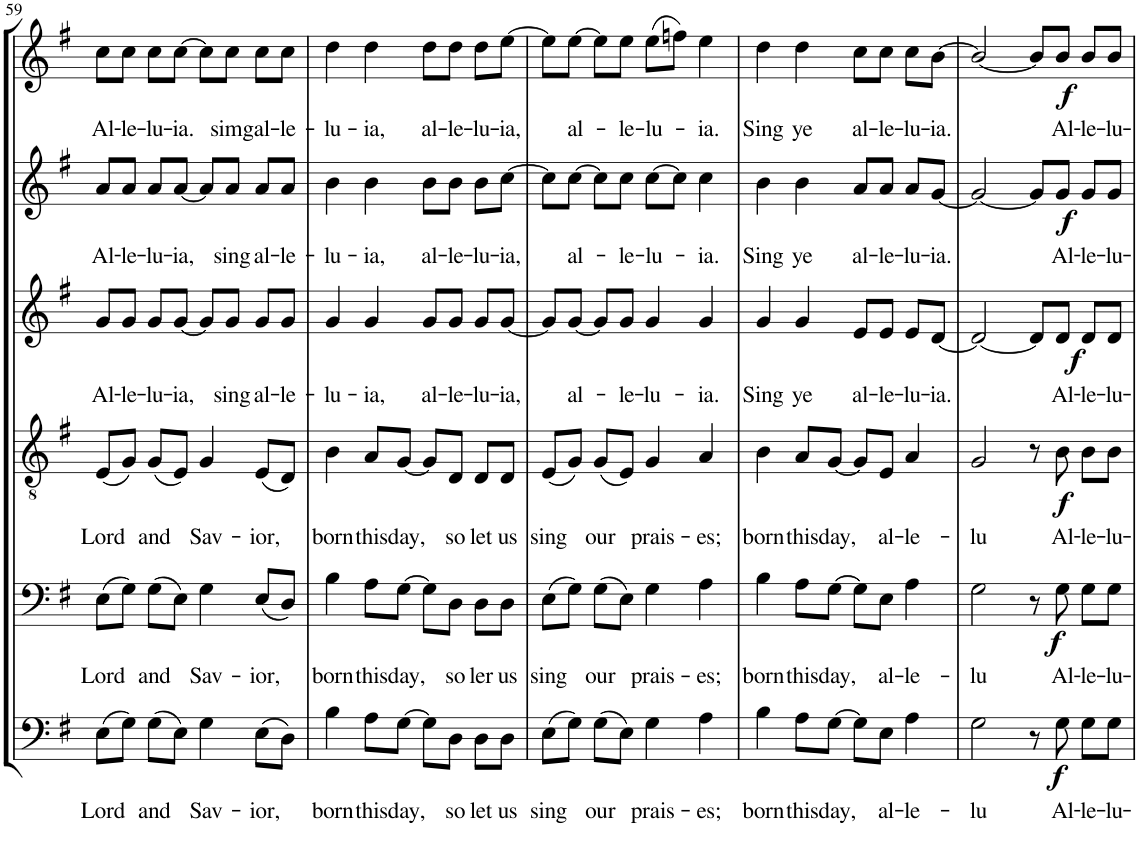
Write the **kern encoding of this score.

**kern	**text	**dynam	**kern	**text	**dynam	**kern	**text	**dynam	**kern	**text	**dynam	**kern	**text	**dynam	**kern	**text	**dynam
*part6	*part6	*part6	*part5	*part5	*part5	*part4	*part4	*part4	*part3	*part3	*part3	*part2	*part2	*part2	*part1	*part1	*part1
*staff6	*staff6	*staff6	*staff5	*staff5	*staff5	*staff4	*staff4	*staff4	*staff3	*staff3	*staff3	*staff2	*staff2	*staff2	*staff1	*staff1	*staff1
*I"Bassi I	*	*	*I"Bassi II	*	*	*I"Tenori	*	*	*I"Contralti	*	*	*I"Soprani I	*	*	*I"Soprani II	*	*
!!LO:PB:g=z
*clefF4	*	*	*clefF4	*	*	*clefGv2	*	*	*clefG2	*	*	*clefG2	*	*	*clefG2	*	*
*	*	*	*	*	*	*	*	*	*	*	*	*Trd1c2	*	*	*Trd1c2	*	*
*k[f#]	*	*	*k[f#]	*	*	*k[f#]	*	*	*k[f#]	*	*	*k[f#]	*	*	*k[f#]	*	*
*G:	*	*	*G:	*	*	*G:	*	*	*G:	*	*	*G:	*	*	*G:	*	*
*M2/2	*	*	*M2/2	*	*	*M2/2	*	*	*M2/2	*	*	*M2/2	*	*	*M2/2	*	*
*met(c|)	*	*	*met(c|)	*	*	*met(c|)	*	*	*met(c|)	*	*	*met(c|)	*	*	*met(c|)	*	*
=59	=59	=59	=59	=59	=59	=59	=59	=59	=59	=59	=59	=59	=59	=59	=59	=59	=59
!	!LO:LY:b	!	!	!LO:LY:b	!	!	!LO:LY:b	!	!	!LO:LY:b	!	!	!LO:LY:b	!	!	!LO:LY:b	!
(8E\L	Lord	.	(8E\L	Lord	.	(8E/L	Lord	.	8g/L	Al-	.	8a/L	Al-	.	8cc\L	Al-	.
!	!	!	!	!	!	!	!	!	!	!LO:LY:b	!	!	!LO:LY:b	!	!	!LO:LY:b	!
8G\J)	.	.	8G\J)	.	.	8G/J)	.	.	8g/J	-le-	.	8a/J	-le-	.	8cc\J	-le-	.
!	!LO:LY:b	!	!	!LO:LY:b	!	!	!LO:LY:b	!	!	!LO:LY:b	!	!	!LO:LY:b	!	!	!LO:LY:b	!
(8G\L	and	.	(8G\L	and	.	(8G/L	and	.	8g/L	-lu-	.	8a/L	-lu-	.	8cc\L	-lu-	.
!	!	!	!	!	!	!	!	!	!	!LO:LY:b	!	!	!LO:LY:b	!	!	!LO:LY:b	!
8E\J)	.	.	8E\J)	.	.	8E/J)	.	.	[8g/J	-ia,	.	[8a/J	-ia,	.	[8cc\J	-ia.	.
!	!LO:LY:b	!	!	!LO:LY:b	!	!	!LO:LY:b	!	!	!	!	!	!	!	!	!	!
4G\	Sav-	.	4G\	Sav-	.	4G/	Sav-	.	8g/L]	.	.	8a/L]	.	.	8cc\L]	.	.
!	!	!	!	!	!	!	!	!	!	!LO:LY:b	!	!	!LO:LY:b	!	!	!LO:LY:b	!
.	.	.	.	.	.	.	.	.	8g/J	sing	.	8a/J	sing	.	8cc\J	simg	.
!	!LO:LY:b	!	!	!LO:LY:b	!	!	!LO:LY:b	!	!	!LO:LY:b	!	!	!LO:LY:b	!	!	!LO:LY:b	!
(8E\L	-ior,	.	(8E/L	-ior,	.	(8E/L	-ior,	.	8g/L	al-	.	8a/L	al-	.	8cc\L	al-	.
!	!	!	!	!	!	!	!	!	!	!LO:LY:b	!	!	!LO:LY:b	!	!	!LO:LY:b	!
8D\J)	.	.	8D/J)	.	.	8D/J)	.	.	8g/J	-le-	.	8a/J	-le-	.	8cc\J	-le-	.
=60	=60	=60	=60	=60	=60	=60	=60	=60	=60	=60	=60	=60	=60	=60	=60	=60	=60
!	!LO:LY:b	!	!	!LO:LY:b	!	!	!LO:LY:b	!	!	!LO:LY:b	!	!	!LO:LY:b	!	!	!LO:LY:b	!
4B\	born	.	4B\	born	.	4B\	born	.	4g/	-lu-	.	4b\	-lu-	.	4dd\	-lu-	.
!	!LO:LY:b	!	!	!LO:LY:b	!	!	!LO:LY:b	!	!	!LO:LY:b	!	!	!LO:LY:b	!	!	!LO:LY:b	!
8A\L	this	.	8A\L	this	.	8A/L	this	.	4g/	-ia,	.	4b\	-ia,	.	4dd\	-ia,	.
!	!LO:LY:b	!	!	!LO:LY:b	!	!	!LO:LY:b	!	!	!	!	!	!	!	!	!	!
[8G\J	day,	.	[8G\J	day,	.	[8G/J	day,	.	.	.	.	.	.	.	.	.	.
!	!	!	!	!	!	!	!	!	!	!LO:LY:b	!	!	!LO:LY:b	!	!	!LO:LY:b	!
8G\L]	.	.	8G\L]	.	.	8G/L]	.	.	8g/L	al-	.	8b\L	al-	.	8dd\L	al-	.
!	!LO:LY:b	!	!	!LO:LY:b	!	!	!LO:LY:b	!	!	!LO:LY:b	!	!	!LO:LY:b	!	!	!LO:LY:b	!
8D\J	so	.	8D\J	so	.	8D/J	so	.	8g/J	-le-	.	8b\J	-le-	.	8dd\J	-le-	.
!	!LO:LY:b	!	!	!LO:LY:b	!	!	!LO:LY:b	!	!	!LO:LY:b	!	!	!LO:LY:b	!	!	!LO:LY:b	!
8D\L	let	.	8D\L	ler	.	8D/L	let	.	8g/L	-lu-	.	8b\L	-lu-	.	8dd\L	-lu-	.
!	!LO:LY:b	!	!	!LO:LY:b	!	!	!LO:LY:b	!	!	!LO:LY:b	!	!	!LO:LY:b	!	!	!LO:LY:b	!
8D\J	us	.	8D\J	us	.	8D/J	us	.	[8g/J	-ia,	.	[8cc\J	-ia,	.	[8ee\J	-ia,	.
=61	=61	=61	=61	=61	=61	=61	=61	=61	=61	=61	=61	=61	=61	=61	=61	=61	=61
!	!LO:LY:b	!	!	!LO:LY:b	!	!	!LO:LY:b	!	!	!	!	!	!	!	!	!	!
(8E\L	sing	.	(8E\L	sing	.	(8E/L	sing	.	8g/L]	.	.	8cc\L]	.	.	8ee\L]	.	.
!	!	!	!	!	!	!	!	!	!	!LO:LY:b	!	!	!LO:LY:b	!	!	!LO:LY:b	!
8G\J)	.	.	8G\J)	.	.	8G/J)	.	.	[8g/J	al-	.	[8cc\J	al-	.	[8ee\J	al-	.
!	!LO:LY:b	!	!	!LO:LY:b	!	!	!LO:LY:b	!	!	!	!	!	!	!	!	!	!
(8G\L	our	.	(8G\L	our	.	(8G/L	our	.	8g/L]	.	.	8cc\L]	.	.	8ee\L]	.	.
!	!	!	!	!	!	!	!	!	!	!LO:LY:b	!	!	!LO:LY:b	!	!	!LO:LY:b	!
8E\J)	.	.	8E\J)	.	.	8E/J)	.	.	8g/J	-le-	.	8cc\J	-le-	.	8ee\J	le-	.
!	!LO:LY:b	!	!	!LO:LY:b	!	!	!LO:LY:b	!	!	!LO:LY:b	!	!	!LO:LY:b	!	!	!LO:LY:b	!
4G\	prais-	.	4G\	prais-	.	4G/	prais-	.	4g/	-lu-	.	[8cc\L	-lu-	.	(8ee\L	-lu-	.
.	.	.	.	.	.	.	.	.	.	.	.	8cc\J]	.	.	8ffn\J)	.	.
!	!LO:LY:b	!	!	!LO:LY:b	!	!	!LO:LY:b	!	!	!LO:LY:b	!	!	!LO:LY:b	!	!	!LO:LY:b	!
4A\	-es;	.	4A\	-es;	.	4A/	-es;	.	4g/	-ia.	.	4cc\	-ia.	.	4ee\	ia.	.
=62	=62	=62	=62	=62	=62	=62	=62	=62	=62	=62	=62	=62	=62	=62	=62	=62	=62
!	!LO:LY:b	!	!	!LO:LY:b	!	!	!LO:LY:b	!	!	!LO:LY:b	!	!	!LO:LY:b	!	!	!LO:LY:b	!
4B\	born	.	4B\	born	.	4B\	born	.	4g/	Sing	.	4b\	Sing	.	4dd\	Sing	.
!	!LO:LY:b	!	!	!LO:LY:b	!	!	!LO:LY:b	!	!	!LO:LY:b	!	!	!LO:LY:b	!	!	!LO:LY:b	!
8A\L	this	.	8A\L	this	.	8A/L	this	.	4g/	ye	.	4b\	ye	.	4dd\	ye	.
!	!LO:LY:b	!	!	!LO:LY:b	!	!	!LO:LY:b	!	!	!	!	!	!	!	!	!	!
[8G\J	day,	.	[8G\J	day,	.	[8G/J	day,	.	.	.	.	.	.	.	.	.	.
!	!	!	!	!	!	!	!	!	!	!LO:LY:b	!	!	!LO:LY:b	!	!	!LO:LY:b	!
8G\L]	.	.	8G\L]	.	.	8G/L]	.	.	8e/L	al-	.	8a/L	al-	.	8cc\L	al-	.
!	!LO:LY:b	!	!	!LO:LY:b	!	!	!LO:LY:b	!	!	!LO:LY:b	!	!	!LO:LY:b	!	!	!LO:LY:b	!
8E\J	al-	.	8E\J	al-	.	8E/J	al-	.	8e/J	-le-	.	8a/J	-le-	.	8cc\J	-le-	.
!	!LO:LY:b	!	!	!LO:LY:b	!	!	!LO:LY:b	!	!	!LO:LY:b	!	!	!LO:LY:b	!	!	!LO:LY:b	!
4A\	-le-	.	4A\	-le-	.	4A/	-le-	.	8e/L	-lu-	.	8a/L	-lu-	.	8cc\L	-lu-	.
!	!	!	!	!	!	!	!	!	!	!LO:LY:b	!	!	!LO:LY:b	!	!	!LO:LY:b	!
.	.	.	.	.	.	.	.	.	[8d/J	-ia.	.	[8g/J	-ia.	.	[8b\J	-ia.	.
=63	=63	=63	=63	=63	=63	=63	=63	=63	=63	=63	=63	=63	=63	=63	=63	=63	=63
!	!LO:LY:b	!	!	!LO:LY:b	!	!	!LO:LY:b	!	!	!	!	!	!	!	!	!	!
2G\	-lu	.	2G\	-lu	.	2G/	-lu	.	2d/_	.	.	2g/_	.	.	2b/_	.	.
8r	.	.	8r	.	.	8r	.	.	8d/L]	.	.	8g/L]	.	.	8b/L]	.	.
!	!LO:LY:b	!LO:DY:b	!	!LO:LY:b	!LO:DY:b	!	!LO:LY:b	!LO:DY:b	!	!LO:LY:b	!LO:DY:b	!	!LO:LY:b	!LO:DY:b	!	!LO:LY:b	!LO:DY:b
8G\	Al-	f	8G\	Al-	f	8B\	Al-	f	8d/J	Al-	f	8g/J	Al-	f	8b/J	Al-	f
!	!LO:LY:b	!	!	!LO:LY:b	!	!	!LO:LY:b	!	!	!LO:LY:b	!	!	!LO:LY:b	!	!	!LO:LY:b	!
8G\L	-le-	.	8G\L	-le-	.	8B\L	-le-	.	8d/L	-le-	.	8g/L	-le-	.	8b/L	-le-	.
!	!LO:LY:b	!	!	!LO:LY:b	!	!	!LO:LY:b	!	!	!LO:LY:b	!	!	!LO:LY:b	!	!	!LO:LY:b	!
8G\J	-lu-	.	8G\J	-lu-	.	8B\J	-lu-	.	8d/J	-lu-	.	8g/J	-lu-	.	8b/J	-lu-	.
=	=	=	=	=	=	=	=	=	=	=	=	=	=	=	=	=	=
*-	*-	*-	*-	*-	*-	*-	*-	*-	*-	*-	*-	*-	*-	*-	*-	*-	*-
